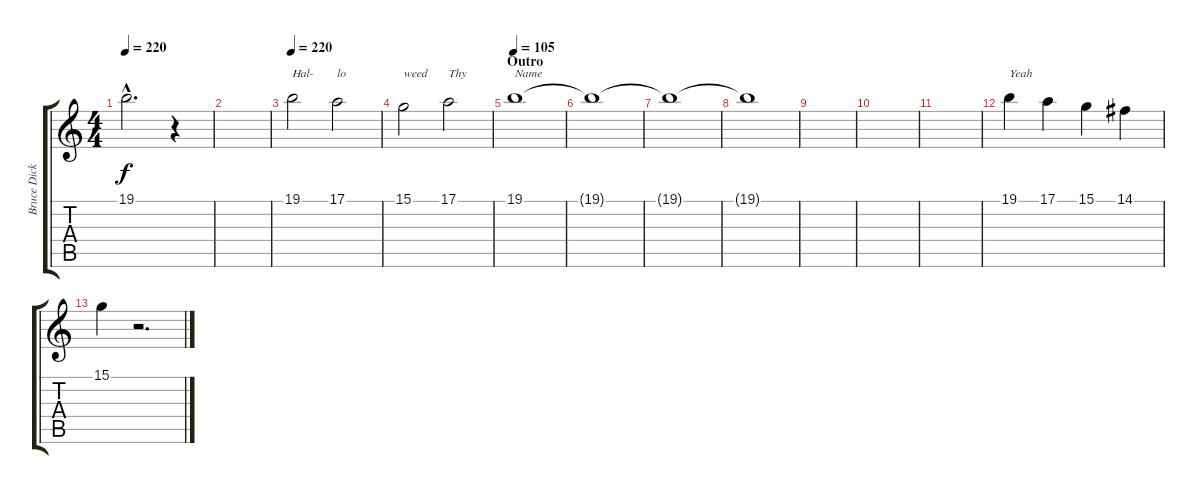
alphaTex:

\track ("Bruce Dickinson (Vocal)" "Bruce Dick") {instrument lead1square}
\staff {score tabs}
\tuning (E4 B3 G3 D3 A2 E2) {hide}
\ts (4 4)
\tempo 220
\clef g2
\ks c
19.1{hac}.2{d dy f} r.4 |
|
\tempo 220
19.1.2{txt "Hal-"} 17.1.2{txt "lo"} |
15.1.2{txt "weed"} 17.1.2{txt "Thy"} |
\section ("" "Outro")
\tempo 105
19.1.1{txt "Name"} |
19.1{t}.1 |
19.1{t}.1 |
19.1{t}.1 |
|
|
|
19.1.4{txt "Yeah"} 17.1.4 15.1.4 14.1.4 |
15.1.4 r.2{d}
